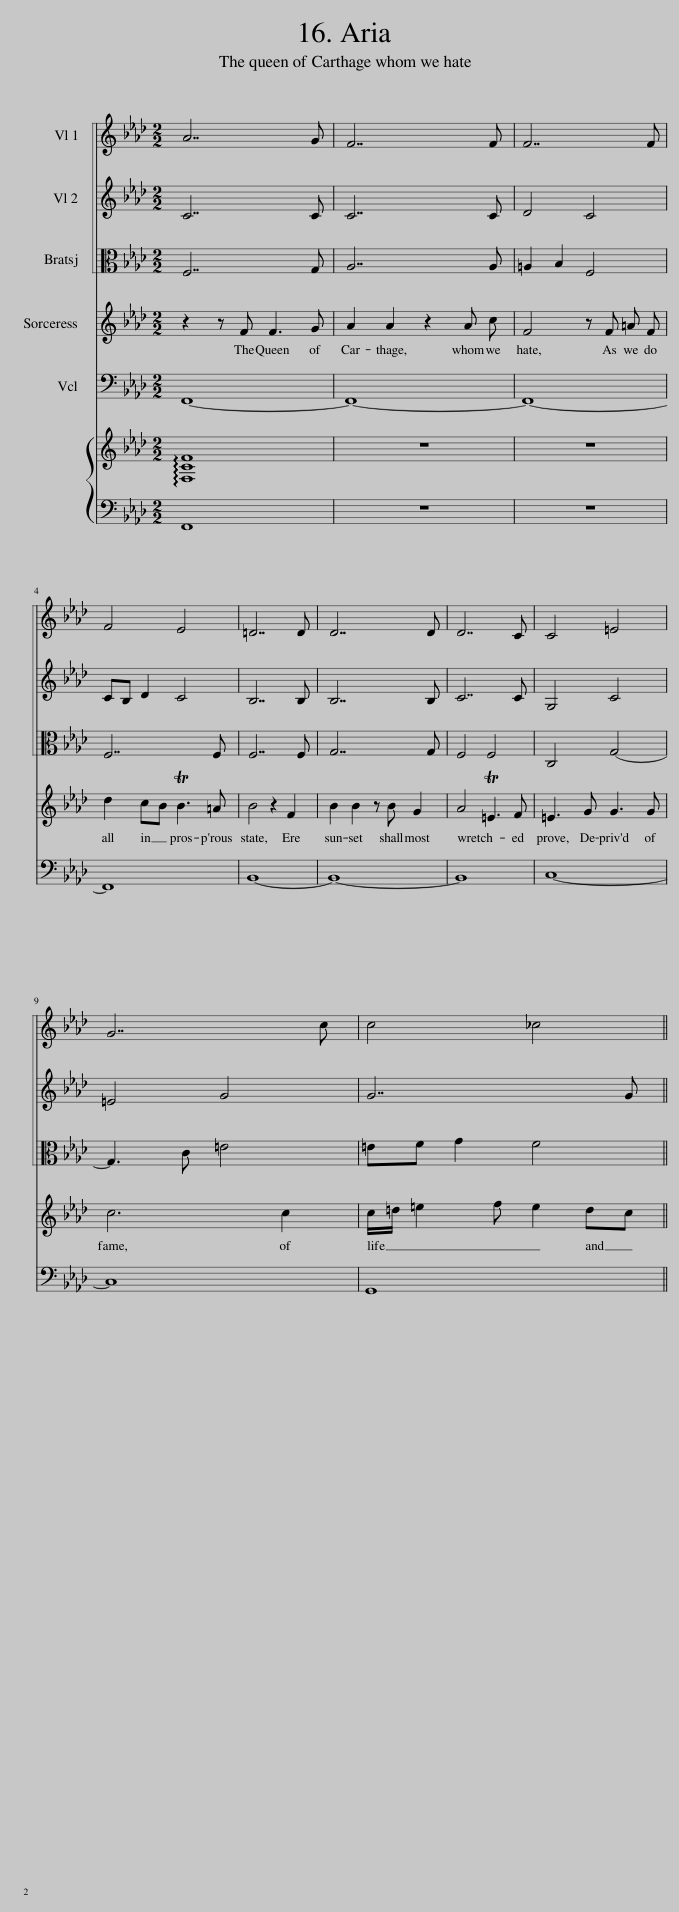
X:1
%%score [ 1 2 3 ] 4 5 { 6 7 }
L:1/8
Q:1/4=130
M:2/2
I:linebreak $
K:Ab
V:1 treble
V:2 treble
V:3 alto
V:4 treble
V:5 bass
V:6 treble
V:7 bass
V:1
 A7 G | F7 F | F7 F |$ F4 E4 | =D7 D | %5
 D7 D | D7 C | C4 =E4 |$ G7 c | c4 _c4 || %10
V:2
 C7 C | C7 C | D4 C4 |$ CB, D2 C4 | B,7 B, | %5
 B,7 B, | C7 C | G,4 C4 |$ =E4 G4 | G7 G || %10
V:3
 F,7 G, | A,7 A, | =A,2 B,2 F,4 |$ F,7 F, | F,7 F, | %5
 G,7 G, | F,4 F,4 | C,4 G,4- |$ G,3 C =E4 | =EF G2 F4 || %10
V:4
 z2 z F F3 G | A2 A2 z2 A c | F4 z F =A F |$ d2 cB TB3 =A | B4 z2 F2 | %5
 B2 B2 z B G2 | A4 T=E3 F | =E3 G G3 G |$ c6 c2 | c/=d/ =e2 f e2 dc || %10
V:5
 F,,8- | F,,8- | F,,8- |$ F,,8 | B,,8- | %5
 B,,8- | B,,8 | C,8- |$ C,8 | G,,8 || %10
V:6
 !arpeggio![F,CF]8 | z8 | z8 |$ z8 | z8 | %5
 z8 | z8 | z8 |$ z8 | z8 || %10
V:7
 F,,8 | z8 | z8 |$ z8 | z8 | %5
 z8 | z8 | z8 |$ z8 | z8 || %10
